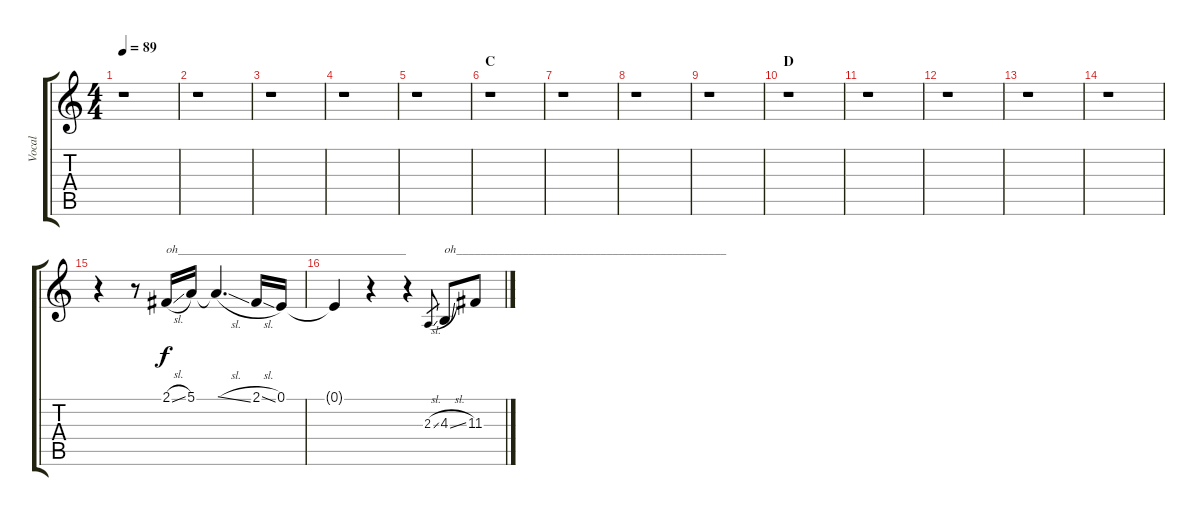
\track ("Vocal" "Vocal") {instrument clarinet}
\staff {score tabs}
\tuning (E4 B3 G3 D3 A2 E2) {hide}
\ts (4 4)
\tempo 89
\clef g2
\ks c
r.1{dy f} |
r.1 |
r.1 |
r.1 |
r.1 |
\section ("" "C")
r.1 |
r.1 |
r.1 |
r.1 |
\section ("" "D")
r.1 |
r.1 |
r.1 |
r.1 |
r.1 |
r.4 r.8 2.1{sl}.16{txt "oh______________________________________"} 5.1.16 5.1{sl t}.4{d} 2.1{sl}.16 0.1.16 |
0.1{t}.4 r.4 r.4 2.3{sl}.8{gr} 4.3{sl}.8{txt "oh_____________________________________________"} 11.3{sl}.8
